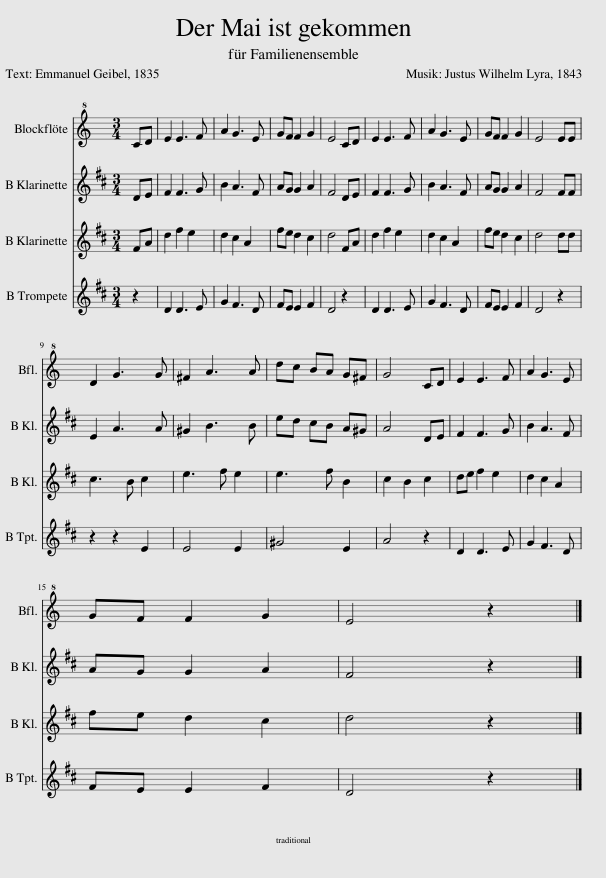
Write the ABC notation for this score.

X:1
%%score 1 2 3 4
L:1/8
M:3/4
I:linebreak $
K:C
V:1 treble+8
V:2 treble transpose=-2
V:3 treble transpose=-2
V:4 treble transpose=-2
V:1
 CD | E2 E3 F | A2 G3 E | GF F2 G2 | E4 CD | %5
 E2 E3 F | A2 G3 E | GF F2 G2 | E4 EE |$ D2 G3 G | %10
 ^F2 A3 A | dc BA G^F | G4 CD | E2 E3 F | A2 G3 E |$ %15
 GF F2 G2 | E4 z2 |] %17
V:2
[K:D] DE | F2 F3 G | B2 A3 F | AG G2 A2 | F4 DE | %5
 F2 F3 G | B2 A3 F | AG G2 A2 | F4 FF |$ E2 A3 A | %10
 ^G2 B3 B | ed cB A^G | A4 DE | F2 F3 G | B2 A3 F |$ %15
 AG G2 A2 | F4 z2 |] %17
V:3
[K:D] FA | d2 f2 e2 | d2 c2 A2 | fe d2 c2 | d4 FA | %5
 d2 f2 e2 | d2 c2 A2 | fe d2 c2 | d4 dd |$ c3 B c2 | %10
 e3 f e2 | e3 f B2 | c2 B2 c2 | de f2 e2 | d2 c2 A2 |$ %15
 fe d2 c2 | d4 z2 |] %17
V:4
[K:D] z2 | D2 D3 E | G2 F3 D | FE E2 F2 | D4 z2 | %5
 D2 D3 E | G2 F3 D | FE E2 F2 | D4 z2 |$ z2 z2 E2 | %10
 E4 E2 | ^G4 E2 | A4 z2 | D2 D3 E | G2 F3 D |$ %15
 FE E2 F2 | D4 z2 |] %17
